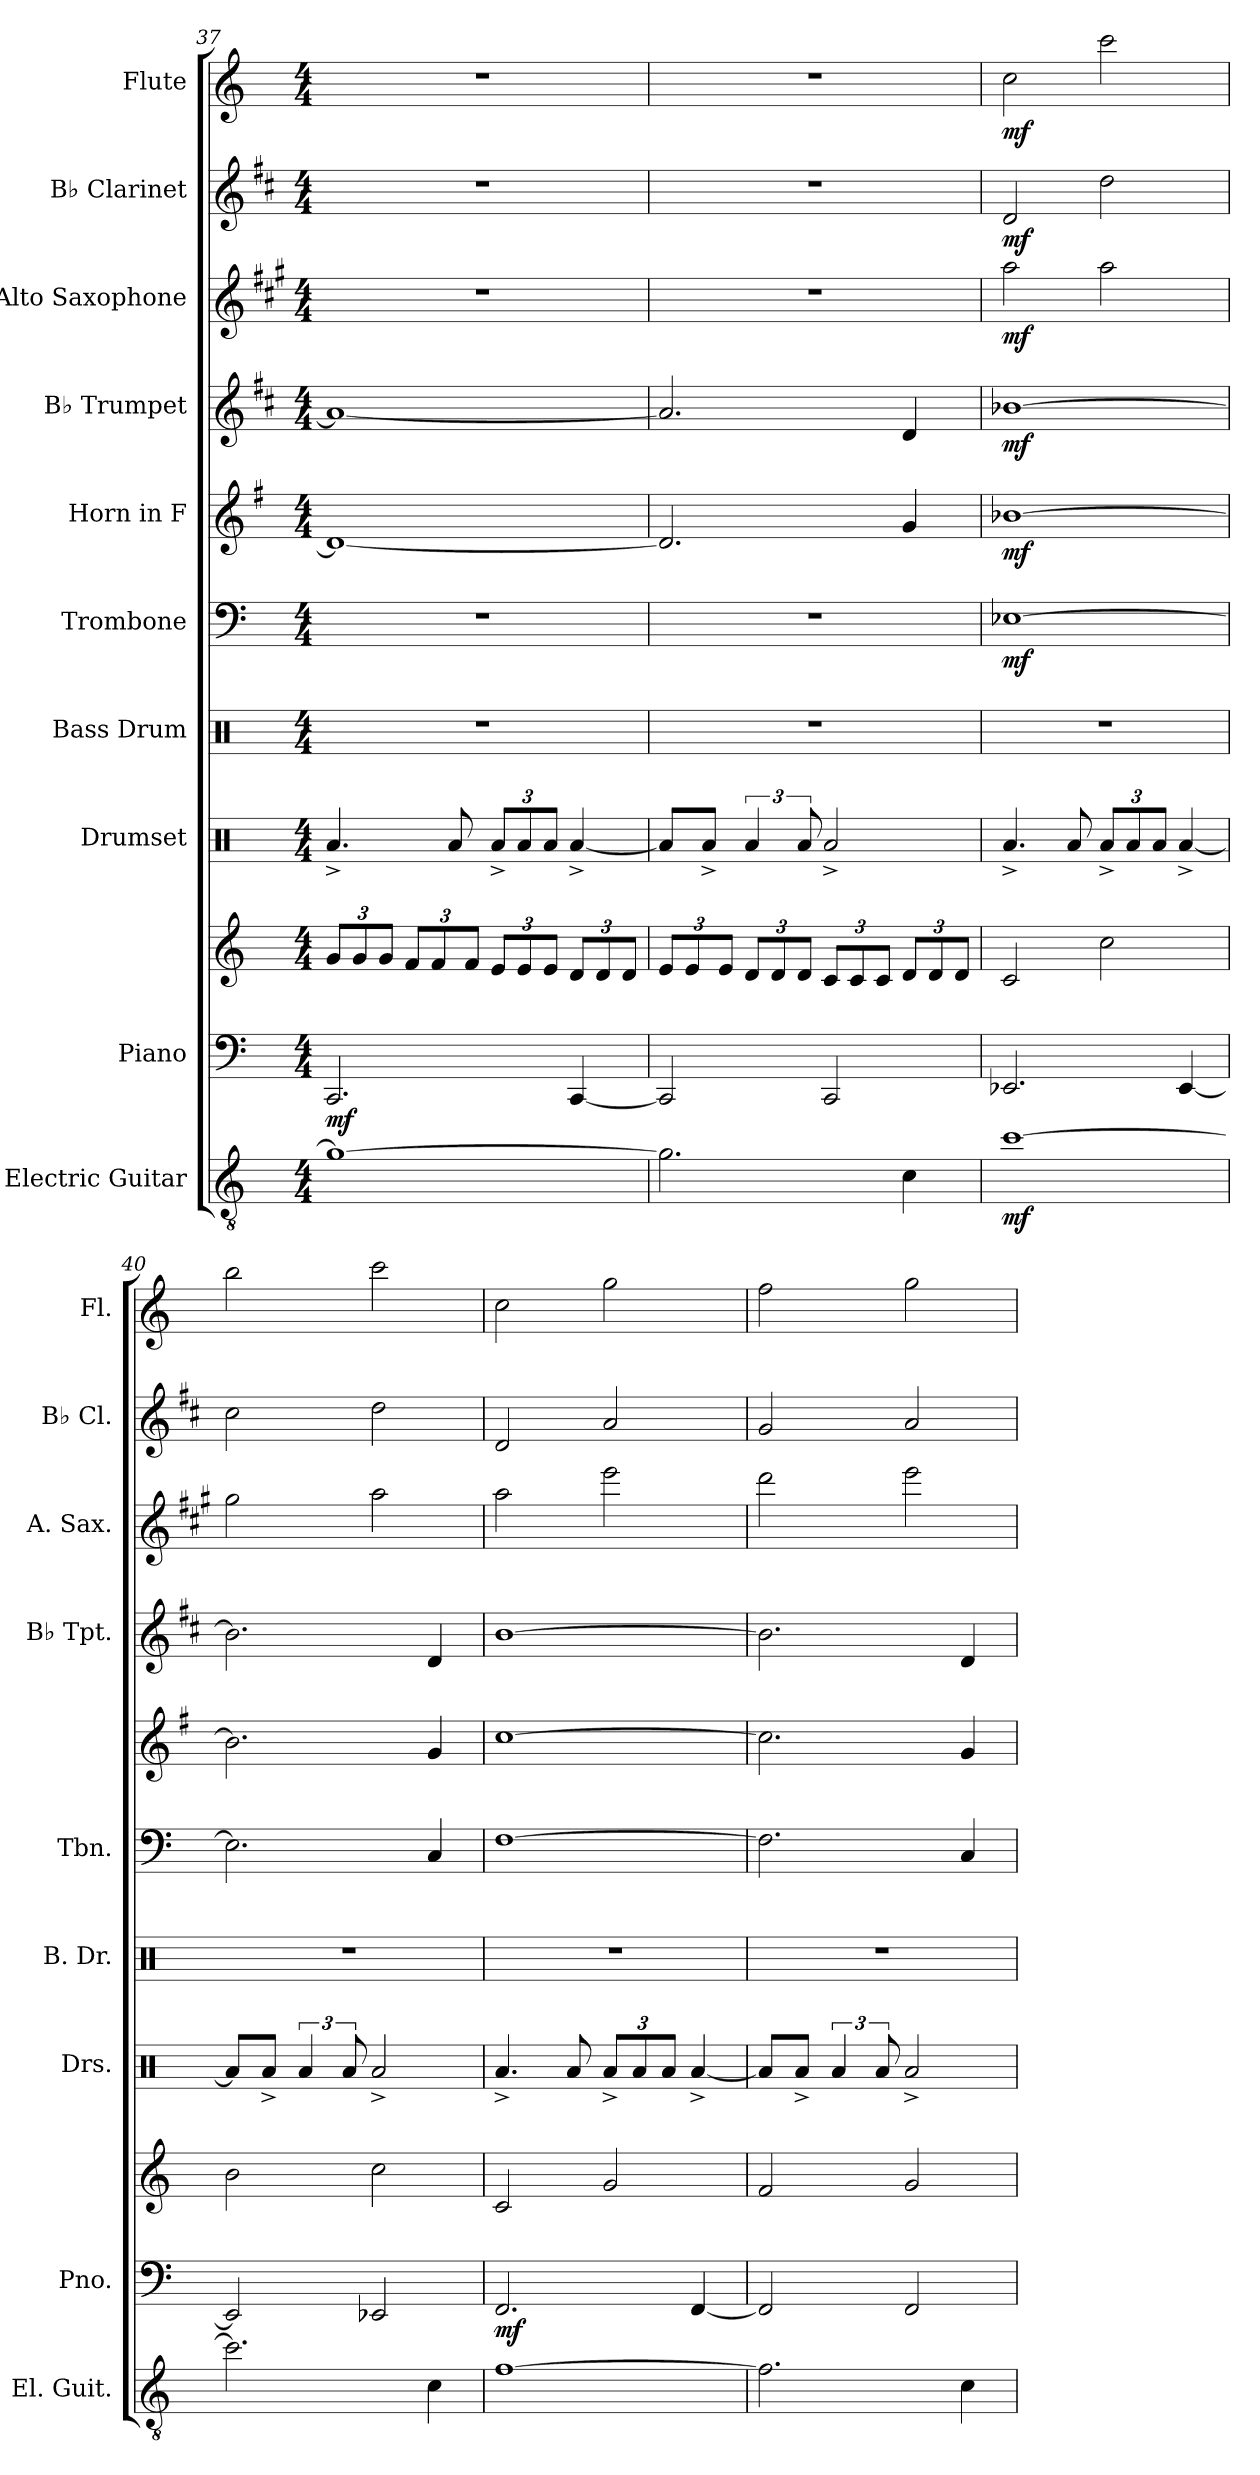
**kern	**dynam	**kern	**kern	**dynam	**kern	**kern	**kern	**dynam	**kern	**dynam	**kern	**dynam	**kern	**dynam	**kern	**dynam	**kern	**dynam
*part10	*part10	*part9	*part9	*part9	*part8	*part7	*part6	*part6	*part5	*part5	*part4	*part4	*part3	*part3	*part2	*part2	*part1	*part1
*staff11	*staff11	*staff10	*staff9	*staff9/10	*staff8	*staff7	*staff6	*staff6	*staff5	*staff5	*staff4	*staff4	*staff3	*staff3	*staff2	*staff2	*staff1	*staff1
*I"Electric Guitar	*	*I"Piano	*	*	*I"Drumset	*I"Bass Drum	*I"Trombone	*	*I"Horn in F	*	*I"B♭ Trumpet	*	*I"Alto Saxophone	*	*I"B♭ Clarinet	*	*I"Flute	*
*I'El. Guit.	*	*I'Pno.	*	*	*I'Drs.	*I'B. Dr.	*I'Tbn.	*	*	*	*I'B♭ Tpt.	*	*I'A. Sax.	*	*I'B♭ Cl.	*	*I'Fl.	*
!!LO:PB:g=z
*clefGv2	*	*clefF4	*clefG2	*	*clefX	*clefX	*clefF4	*	*clefG2	*	*clefG2	*	*clefG2	*	*clefG2	*	*clefG2	*
*	*	*	*	*	*	*	*	*	*ITrd4c7	*	*ITrd1c2	*	*ITrd5c9	*	*ITrd1c2	*	*	*
*k[]	*	*k[]	*k[]	*	*k[]	*k[]	*k[]	*	*k[]	*	*k[]	*	*k[]	*	*k[]	*	*k[]	*
*M4/4	*	*M4/4	*M4/4	*	*M4/4	*M4/4	*M4/4	*	*M4/4	*	*M4/4	*	*M4/4	*	*M4/4	*	*M4/4	*
*	*	*	*Xbrackettup	*	*	*	*	*	*	*	*	*	*	*	*	*	*	*
=37	=37	=37	=37	=37	=37	=37	=37	=37	=37	=37	=37	=37	=37	=37	=37	=37	=37	=37
!	!	!	!	!LO:DY:b=2	!	!	!	!	!	!	!	!	!	!	!	!	!	!
1g_	.	2.CC/	12g/L	mf	4.Ra^/	1r	1r	.	1G_	.	1g_	.	1r	.	1r	.	1r	.
.	.	.	12g/	.	.	.	.	.	.	.	.	.	.	.	.	.	.	.
.	.	.	12g/J	.	.	.	.	.	.	.	.	.	.	.	.	.	.	.
.	.	.	12f/L	.	.	.	.	.	.	.	.	.	.	.	.	.	.	.
.	.	.	12f/	.	.	.	.	.	.	.	.	.	.	.	.	.	.	.
.	.	.	.	.	8Ra/	.	.	.	.	.	.	.	.	.	.	.	.	.
.	.	.	12f/J	.	.	.	.	.	.	.	.	.	.	.	.	.	.	.
*	*	*	*	*	*Xbrackettup	*	*	*	*	*	*	*	*	*	*	*	*	*
.	.	.	12e/L	.	12Ra^/L	.	.	.	.	.	.	.	.	.	.	.	.	.
.	.	.	12e/	.	12Ra/	.	.	.	.	.	.	.	.	.	.	.	.	.
.	.	.	12e/J	.	12Ra/J	.	.	.	.	.	.	.	.	.	.	.	.	.
.	.	[4CC/	12d/L	.	[4Ra^/	.	.	.	.	.	.	.	.	.	.	.	.	.
.	.	.	12d/	.	.	.	.	.	.	.	.	.	.	.	.	.	.	.
.	.	.	12d/J	.	.	.	.	.	.	.	.	.	.	.	.	.	.	.
=38	=38	=38	=38	=38	=38	=38	=38	=38	=38	=38	=38	=38	=38	=38	=38	=38	=38	=38
2.g\]	.	2CC/]	12e/L	.	8Ra/L]	1r	1r	.	2.G/]	.	2.g/]	.	1r	.	1r	.	1r	.
.	.	.	12e/	.	.	.	.	.	.	.	.	.	.	.	.	.	.	.
.	.	.	.	.	8Ra^/J	.	.	.	.	.	.	.	.	.	.	.	.	.
.	.	.	12e/J	.	.	.	.	.	.	.	.	.	.	.	.	.	.	.
*	*	*	*	*	*brackettup	*	*	*	*	*	*	*	*	*	*	*	*	*
.	.	.	12d/L	.	6Ra/	.	.	.	.	.	.	.	.	.	.	.	.	.
.	.	.	12d/	.	.	.	.	.	.	.	.	.	.	.	.	.	.	.
.	.	.	12d/J	.	12Ra/	.	.	.	.	.	.	.	.	.	.	.	.	.
.	.	2CC/	12c/L	.	2Ra^/	.	.	.	.	.	.	.	.	.	.	.	.	.
.	.	.	12c/	.	.	.	.	.	.	.	.	.	.	.	.	.	.	.
.	.	.	12c/J	.	.	.	.	.	.	.	.	.	.	.	.	.	.	.
4c\	.	.	12d/L	.	.	.	.	.	4c/	.	4c/	.	.	.	.	.	.	.
.	.	.	12d/	.	.	.	.	.	.	.	.	.	.	.	.	.	.	.
.	.	.	12d/J	.	.	.	.	.	.	.	.	.	.	.	.	.	.	.
=39	=39	=39	=39	=39	=39	=39	=39	=39	=39	=39	=39	=39	=39	=39	=39	=39	=39	=39
!	!LO:DY:b	!	!	!LO:DY:b=2	!	!	!	!	!	!	!	!	!	!	!	!	!	!
!	!	!	!	!LO:DY:n=1:b	!	!	!	!LO:DY:b	!	!LO:DY:b	!	!LO:DY:b	!	!LO:DY:b	!	!LO:DY:b	!	!LO:DY:b
[1cc	mf	2.EE-X/	2c/	mf mf	4.Ra^/	1r	[1E-X	mf	[1e-X	mf	[1a-X	mf	2cc\	mf	2c/	mf	2cc\	mf
.	.	.	.	.	8Ra/	.	.	.	.	.	.	.	.	.	.	.	.	.
*	*	*	*	*	*Xbrackettup	*	*	*	*	*	*	*	*	*	*	*	*	*
.	.	.	2cc\	.	12Ra^/L	.	.	.	.	.	.	.	2cc\	.	2cc\	.	2ccc\	.
.	.	.	.	.	12Ra/	.	.	.	.	.	.	.	.	.	.	.	.	.
.	.	.	.	.	12Ra/J	.	.	.	.	.	.	.	.	.	.	.	.	.
.	.	[4EE-/	.	.	[4Ra^/	.	.	.	.	.	.	.	.	.	.	.	.	.
=40	=40	=40	=40	=40	=40	=40	=40	=40	=40	=40	=40	=40	=40	=40	=40	=40	=40	=40
2.cc\]	.	2EE-/]	2b\	.	8Ra/L]	1r	2.E-\]	.	2.e-\]	.	2.a-\]	.	2b\	.	2b\	.	2bb\	.
.	.	.	.	.	8Ra^/J	.	.	.	.	.	.	.	.	.	.	.	.	.
*	*	*	*	*	*brackettup	*	*	*	*	*	*	*	*	*	*	*	*	*
.	.	.	.	.	6Ra/	.	.	.	.	.	.	.	.	.	.	.	.	.
.	.	.	.	.	12Ra/	.	.	.	.	.	.	.	.	.	.	.	.	.
.	.	2EE-X/	2cc\	.	2Ra^/	.	.	.	.	.	.	.	2cc\	.	2cc\	.	2ccc\	.
4c\	.	.	.	.	.	.	4C/	.	4c/	.	4c/	.	.	.	.	.	.	.
!!LO:PB:g=z
=41	=41	=41	=41	=41	=41	=41	=41	=41	=41	=41	=41	=41	=41	=41	=41	=41	=41	=41
!	!	!	!	!LO:DY:b=2	!	!	!	!	!	!	!	!	!	!	!	!	!	!
[1f	.	2.FF/	2c/	mf	4.Ra^/	1r	[1F	.	[1f	.	[1a	.	2cc\	.	2c/	.	2cc\	.
.	.	.	.	.	8Ra/	.	.	.	.	.	.	.	.	.	.	.	.	.
*	*	*	*	*	*Xbrackettup	*	*	*	*	*	*	*	*	*	*	*	*	*
.	.	.	2g/	.	12Ra^/L	.	.	.	.	.	.	.	2gg\	.	2g/	.	2gg\	.
.	.	.	.	.	12Ra/	.	.	.	.	.	.	.	.	.	.	.	.	.
.	.	.	.	.	12Ra/J	.	.	.	.	.	.	.	.	.	.	.	.	.
.	.	[4FF/	.	.	[4Ra^/	.	.	.	.	.	.	.	.	.	.	.	.	.
=42	=42	=42	=42	=42	=42	=42	=42	=42	=42	=42	=42	=42	=42	=42	=42	=42	=42	=42
2.f\]	.	2FF/]	2f/	.	8Ra/L]	1r	2.F\]	.	2.f\]	.	2.a\]	.	2ff\	.	2f/	.	2ff\	.
.	.	.	.	.	8Ra^/J	.	.	.	.	.	.	.	.	.	.	.	.	.
*	*	*	*	*	*brackettup	*	*	*	*	*	*	*	*	*	*	*	*	*
.	.	.	.	.	6Ra/	.	.	.	.	.	.	.	.	.	.	.	.	.
.	.	.	.	.	12Ra/	.	.	.	.	.	.	.	.	.	.	.	.	.
.	.	2FF/	2g/	.	2Ra^/	.	.	.	.	.	.	.	2gg\	.	2g/	.	2gg\	.
4c\	.	.	.	.	.	.	4C/	.	4c/	.	4c/	.	.	.	.	.	.	.
=	=	=	=	=	=	=	=	=	=	=	=	=	=	=	=	=	=	=
*-	*-	*-	*-	*-	*-	*-	*-	*-	*-	*-	*-	*-	*-	*-	*-	*-	*-	*-
